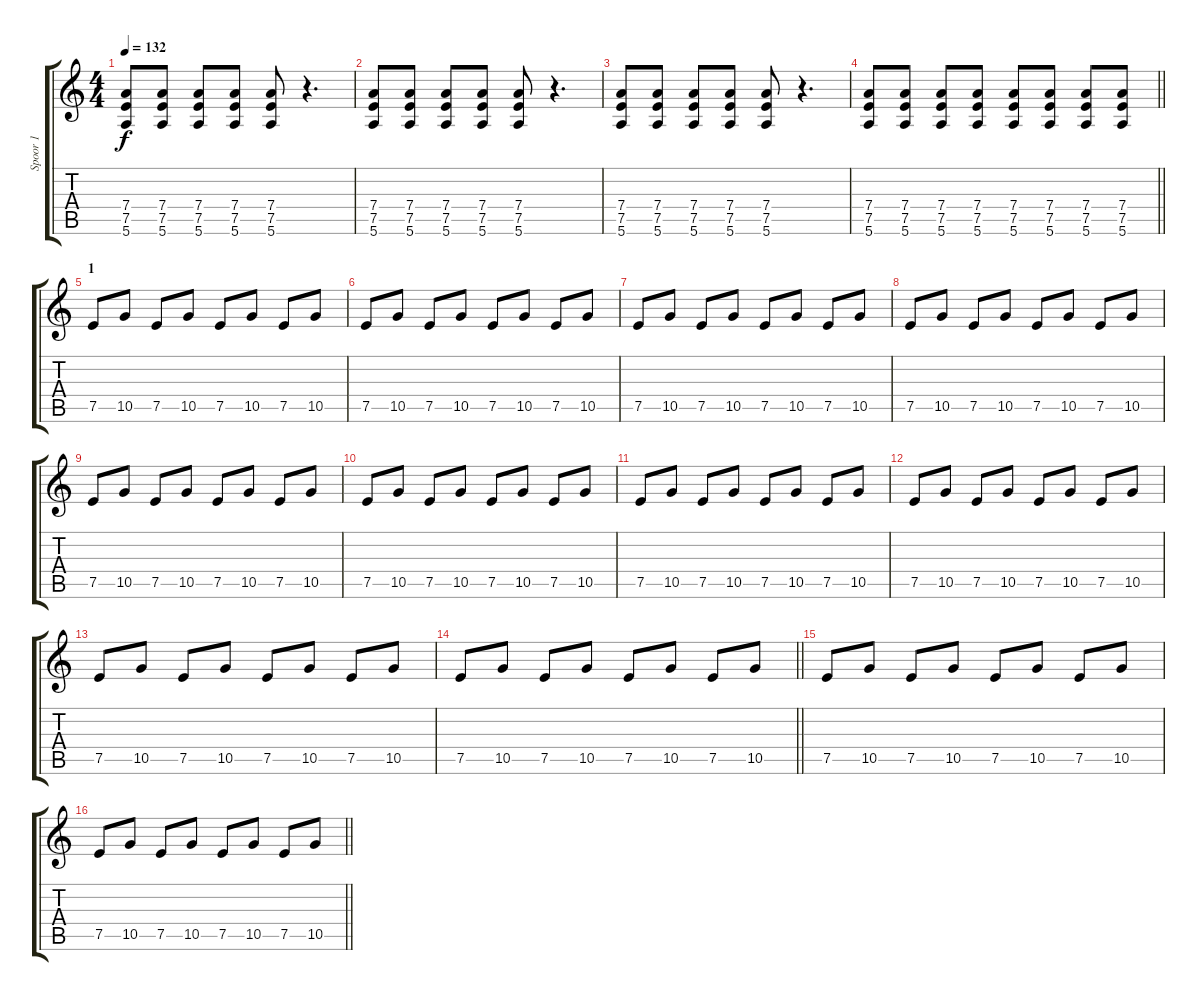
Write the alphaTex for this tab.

\track ("Spoor 1" "Spoor 1") {instrument overdrivenguitar}
\staff {score tabs}
\tuning (E4 B3 G3 D3 A2 E2) {hide}
\ts (4 4)
\tempo 132
\clef g2
\ks c
(7.4 7.5 5.6).8{dy f} (7.4 7.5 5.6).8 (7.4 7.5 5.6).8 (7.4 7.5 5.6).8 (7.4 7.5 5.6).8 r.4{d} |
(7.4 7.5 5.6).8 (7.4 7.5 5.6).8 (7.4 7.5 5.6).8 (7.4 7.5 5.6).8 (7.4 7.5 5.6).8 r.4{d} |
(7.4 7.5 5.6).8 (7.4 7.5 5.6).8 (7.4 7.5 5.6).8 (7.4 7.5 5.6).8 (7.4 7.5 5.6).8 r.4{d} |
\barLineRight lightlight
(7.4 7.5 5.6).8 (7.4 7.5 5.6).8 (7.4 7.5 5.6).8 (7.4 7.5 5.6).8 (7.4 7.5 5.6).8 (7.4 7.5 5.6).8 (7.4 7.5 5.6).8 (7.4 7.5 5.6).8 |
\section ("" "1")
7.5.8 10.5.8 7.5.8 10.5.8 7.5.8 10.5.8 7.5.8 10.5.8 |
7.5.8 10.5.8 7.5.8 10.5.8 7.5.8 10.5.8 7.5.8 10.5.8 |
7.5.8 10.5.8 7.5.8 10.5.8 7.5.8 10.5.8 7.5.8 10.5.8 |
7.5.8 10.5.8 7.5.8 10.5.8 7.5.8 10.5.8 7.5.8 10.5.8 |
7.5.8 10.5.8 7.5.8 10.5.8 7.5.8 10.5.8 7.5.8 10.5.8 |
7.5.8 10.5.8 7.5.8 10.5.8 7.5.8 10.5.8 7.5.8 10.5.8 |
7.5.8 10.5.8 7.5.8 10.5.8 7.5.8 10.5.8 7.5.8 10.5.8 |
7.5.8 10.5.8 7.5.8 10.5.8 7.5.8 10.5.8 7.5.8 10.5.8 |
7.5.8 10.5.8 7.5.8 10.5.8 7.5.8 10.5.8 7.5.8 10.5.8 |
\barLineRight lightlight
7.5.8 10.5.8 7.5.8 10.5.8 7.5.8 10.5.8 7.5.8 10.5.8 |
7.5.8 10.5.8 7.5.8 10.5.8 7.5.8 10.5.8 7.5.8 10.5.8 |
\barLineRight lightlight
7.5.8 10.5.8 7.5.8 10.5.8 7.5.8 10.5.8 7.5.8 10.5.8
